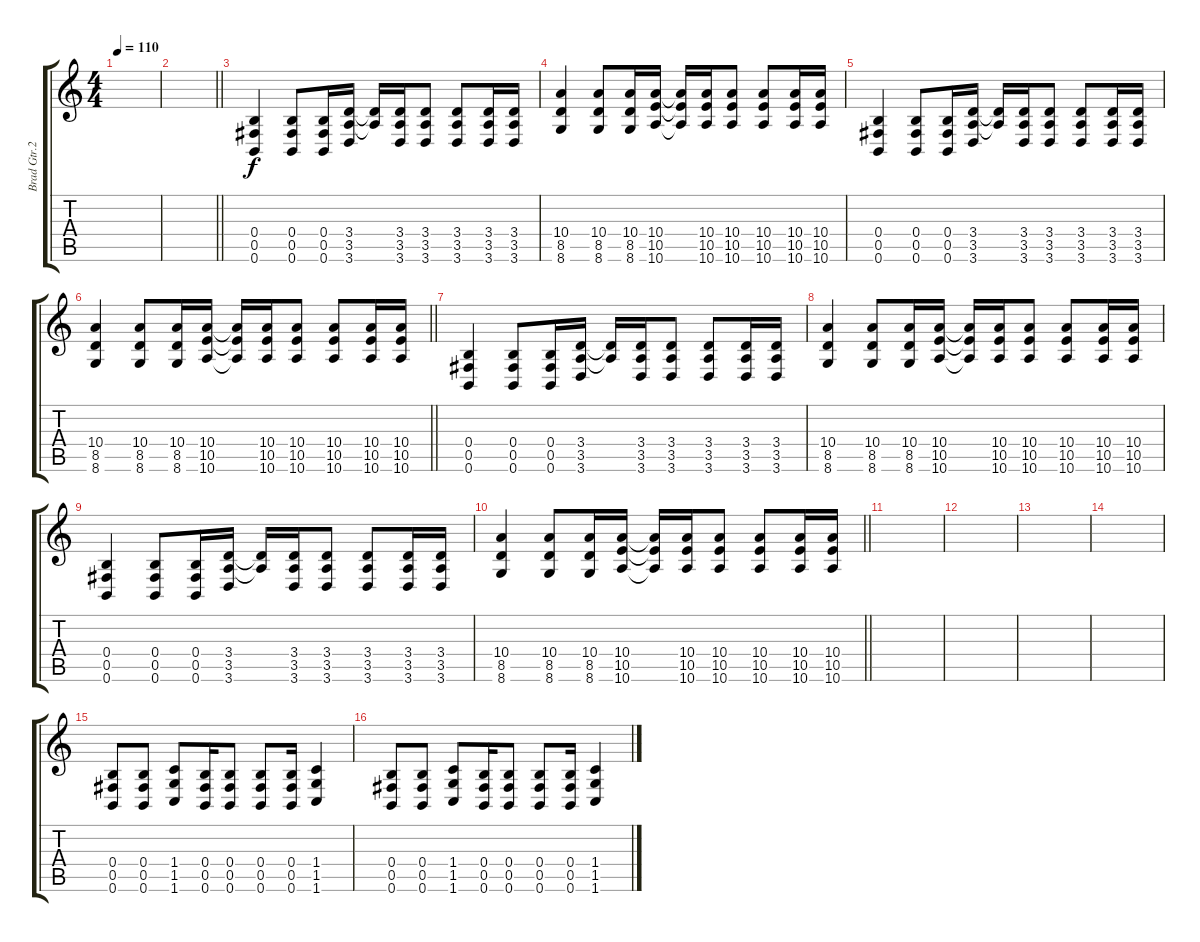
\track ("Brad Gtr.2" "Brad Gtr.2") {instrument distortionguitar}
\staff {score tabs}
\tuning (Db4 Ab3 E3 B2 Gb2 B1) {hide}
\ts (4 4)
\tempo 110
\clef g2
\ks c
|
\barLineRight lightlight
|
(0.4 0.5 0.6).4{volume 15 instrument distortionguitar} (0.4 0.5 0.6).8 (0.4 0.5 0.6).16 (3.4 3.5 3.6).16 (3.4{t} 3.5{t}).16 (3.4 3.5 3.6).16 (3.4 3.5 3.6).8 (3.4 3.5 3.6).8 (3.4 3.5 3.6).16 (3.4 3.5 3.6).16 |
(10.4 8.5 8.6).4 (10.4 8.5 8.6).8 (10.4 8.5 8.6).16 (10.4 10.5 10.6).16 (10.4{t} 10.5{t} 10.6{t}).16 (10.4 10.5 10.6).16 (10.4 10.5 10.6).8 (10.4 10.5 10.6).8 (10.4 10.5 10.6).16 (10.4 10.5 10.6).16 |
(0.4 0.5 0.6).4 (0.4 0.5 0.6).8 (0.4 0.5 0.6).16 (3.4 3.5 3.6).16 (3.4{t} 3.5{t}).16 (3.4 3.5 3.6).16 (3.4 3.5 3.6).8 (3.4 3.5 3.6).8 (3.4 3.5 3.6).16 (3.4 3.5 3.6).16 |
\barLineRight lightlight
(10.4 8.5 8.6).4 (10.4 8.5 8.6).8 (10.4 8.5 8.6).16 (10.4 10.5 10.6).16 (10.4{t} 10.5{t} 10.6{t}).16 (10.4 10.5 10.6).16 (10.4 10.5 10.6).8 (10.4 10.5 10.6).8 (10.4 10.5 10.6).16 (10.4 10.5 10.6).16 |
(0.4 0.5 0.6).4{volume 15 instrument distortionguitar} (0.4 0.5 0.6).8 (0.4 0.5 0.6).16 (3.4 3.5 3.6).16 (3.4{t} 3.5{t}).16 (3.4 3.5 3.6).16 (3.4 3.5 3.6).8 (3.4 3.5 3.6).8 (3.4 3.5 3.6).16 (3.4 3.5 3.6).16 |
(10.4 8.5 8.6).4 (10.4 8.5 8.6).8 (10.4 8.5 8.6).16 (10.4 10.5 10.6).16 (10.4{t} 10.5{t} 10.6{t}).16 (10.4 10.5 10.6).16 (10.4 10.5 10.6).8 (10.4 10.5 10.6).8 (10.4 10.5 10.6).16 (10.4 10.5 10.6).16 |
(0.4 0.5 0.6).4 (0.4 0.5 0.6).8 (0.4 0.5 0.6).16 (3.4 3.5 3.6).16 (3.4{t} 3.5{t}).16 (3.4 3.5 3.6).16 (3.4 3.5 3.6).8 (3.4 3.5 3.6).8 (3.4 3.5 3.6).16 (3.4 3.5 3.6).16 |
\barLineRight lightlight
(10.4 8.5 8.6).4 (10.4 8.5 8.6).8 (10.4 8.5 8.6).16 (10.4 10.5 10.6).16 (10.4{t} 10.5{t} 10.6{t}).16 (10.4 10.5 10.6).16 (10.4 10.5 10.6).8 (10.4 10.5 10.6).8 (10.4 10.5 10.6).16 (10.4 10.5 10.6).16 |
|
|
|
|
(0.4 0.5 0.6).8 (0.4 0.5 0.6).8 (1.4 1.5 1.6).8 (0.4 0.5 0.6).16 (0.4 0.5 0.6).8 (0.4 0.5 0.6).8 (0.4 0.5 0.6).16 (1.4 1.5 1.6).4 |
(0.4 0.5 0.6).8 (0.4 0.5 0.6).8 (1.4 1.5 1.6).8 (0.4 0.5 0.6).16 (0.4 0.5 0.6).8 (0.4 0.5 0.6).8 (0.4 0.5 0.6).16 (1.4 1.5 1.6).4
